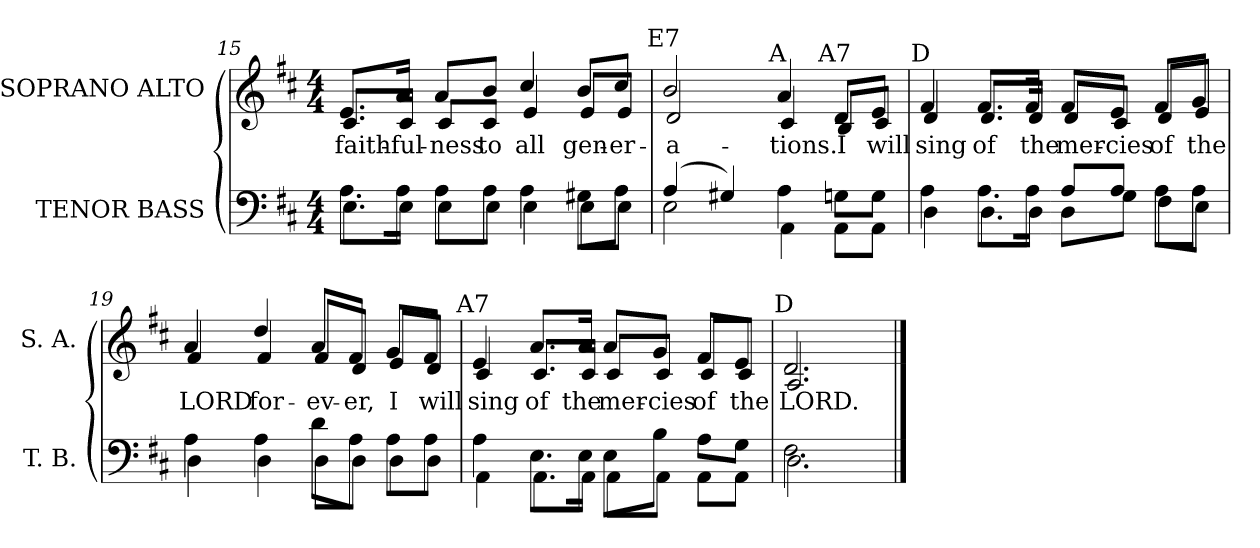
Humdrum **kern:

**kern	**kern	**text
*part2	*part1	*part1
*staff2	*staff1	*staff1
*I"TENOR BASS	*I"SOPRANO ALTO	*
*I'T. B.	*I'S. A.	*
!!LO:LB:g=z
*clefF4	*clefG2	*
*k[f#c#]	*k[f#c#]	*
*D:	*D:	*
*M4/4	*M4/4	*
=15	=15	=15
*^	*	*
!	!	!LO:TX:a:cj:t=A/E	!
!	!	!	!LO:LY:b:color=#000000
*	*	*^	*
8.Ai\L	8.Ei\L	8.ei/L	8.c#i/L	faith-
!	!	!	!	!LO:LY:b:color=#000000
16Ai\Jk	16Ei\Jk	16ai/Jk	16c#i/Jk	-ful-
!	!	!	!	!LO:LY:b:color=#000000
8Ai\L	8Ei\L	8ai/L	8c#i/L	-ness
!	!	!	!	!LO:LY:b:color=#000000
8Ai\J	8Ei\J	8bi/J	8c#i/J	to
!	!	!	!	!LO:LY:b:color=#000000
4Ai\	4Ei\	4cc#i/	4ei/	all
!	!	!	!	!LO:LY:b:color=#000000
8G#Xi\L	8Ei\L	8bi/L	8ei/L	gen-
!	!	!	!	!LO:LY:b:color=#000000
8Ai\J	8Ei\J	8cc#i/J	8ei/J	-er-
=16	=16	=16	=16	=16
!	!	!LO:TX:a:cj:t=E7	!	!
!	!	!	!	!LO:LY:b:color=#000000
(4Ai/	2Ei\	2bi/	2di/	-a-
4G#Xi/)	.	.	.	.
!	!	!LO:TX:a:cj:t=A	!	!
!	!	!	!	!LO:LY:b:color=#000000
4Ai\	4AAi\	4ai/	4c#i/	-tions.
!	!	!LO:TX:a:cj:t=A7	!	!
!	!	!	!	!LO:LY:b:color=#000000
8Gni\L	8AAi\L	8di/L	8Bi/L	I
!	!	!	!	!LO:LY:b:color=#000000
8Gi\J	8AAi\J	8ei/J	8c#i/J	will
=17	=17	=17	=17	=17
!	!	!LO:TX:a:cj:t=D	!	!
!	!	!	!	!LO:LY:b:color=#000000
4Ai\	4Di\	4f#i/	4di/	sing
!	!	!	!	!LO:LY:b:color=#000000
8.Ai\L	8.Di\L	8.f#i/L	8.di/L	of
!	!	!	!	!LO:LY:b:color=#000000
16Ai\Jk	16Di\Jk	16f#i/Jk	16di/Jk	the
!!LO:LB:g=z	!!
=18-	=18-	=18-	=18-	=18-
!	!	!	!	!LO:LY:b:color=#000000
8Ai/L	8Di\L	8f#i/L	8di/L	mer-
!	!	!	!	!LO:LY:b:color=#000000
8Ai/J	8Gi\J	8ei/J	8c#i/J	-cies
!	!	!	!	!LO:LY:b:color=#000000
8Ai\L	8F#i\L	8f#i/L	8di/L	of
!	!	!	!	!LO:LY:b:color=#000000
8Ai\J	8Ei\J	8gi/J	8ei/J	the
=19	=19	=19	=19	=19
!	!	!	!	!LO:LY:b:color=#000000
4Ai\	4Di\	4ai/	4f#i/	LORD
!	!	!	!	!LO:LY:b:color=#000000
4Ai\	4Di\	4ddi/	4f#i/	for-
!	!	!	!	!LO:LY:b:color=#000000
8di\L	8Di\L	8ai/L	8f#i/L	-ev-
!	!	!	!	!LO:LY:b:color=#000000
8Ai\J	8Di\J	8f#i/J	8di/J	-er,
!	!	!	!	!LO:LY:b:color=#000000
8Ai\L	8Di\L	8gi/L	8ei/L	I
!	!	!	!	!LO:LY:b:color=#000000
8Ai\J	8Di\J	8f#i/J	8di/J	will
=20	=20	=20	=20	=20
!	!	!LO:TX:a:cj:t=A7	!	!
!	!	!	!	!LO:LY:b:color=#000000
4Ai\	4AAi\	4ei/	4c#i/	sing
!	!	!	!	!LO:LY:b:color=#000000
8.Ei\L	8.AAi\L	8.ai/L	8.c#i/L	of
!	!	!	!	!LO:LY:b:color=#000000
16Ei\Jk	16AAi\Jk	16ai/Jk	16c#i/Jk	the
!	!	!	!	!LO:LY:b:color=#000000
8Ei\L	8AAi\L	8ai/L	8c#i/L	mer-
!	!	!	!	!LO:LY:b:color=#000000
8Bi\J	8AAi\J	8gi/J	8c#i/J	-cies
!	!	!	!	!LO:LY:b:color=#000000
8Ai\L	8AAi\L	8f#i/L	8c#i/L	of
!	!	!	!	!LO:LY:b:color=#000000
8Gi\J	8AAi\J	8ei/J	8c#i/J	the
=21	=21	=21	=21	=21
!	!	!LO:TX:a:cj:t=D	!	!
!	!	!	!	!LO:LY:b:color=#000000
2.F#i\	2.Di\	2.di/	2.Ai/	LORD.
*v	*v	*	*	*
*	*v	*v	*
==	==	==
*-	*-	*-
